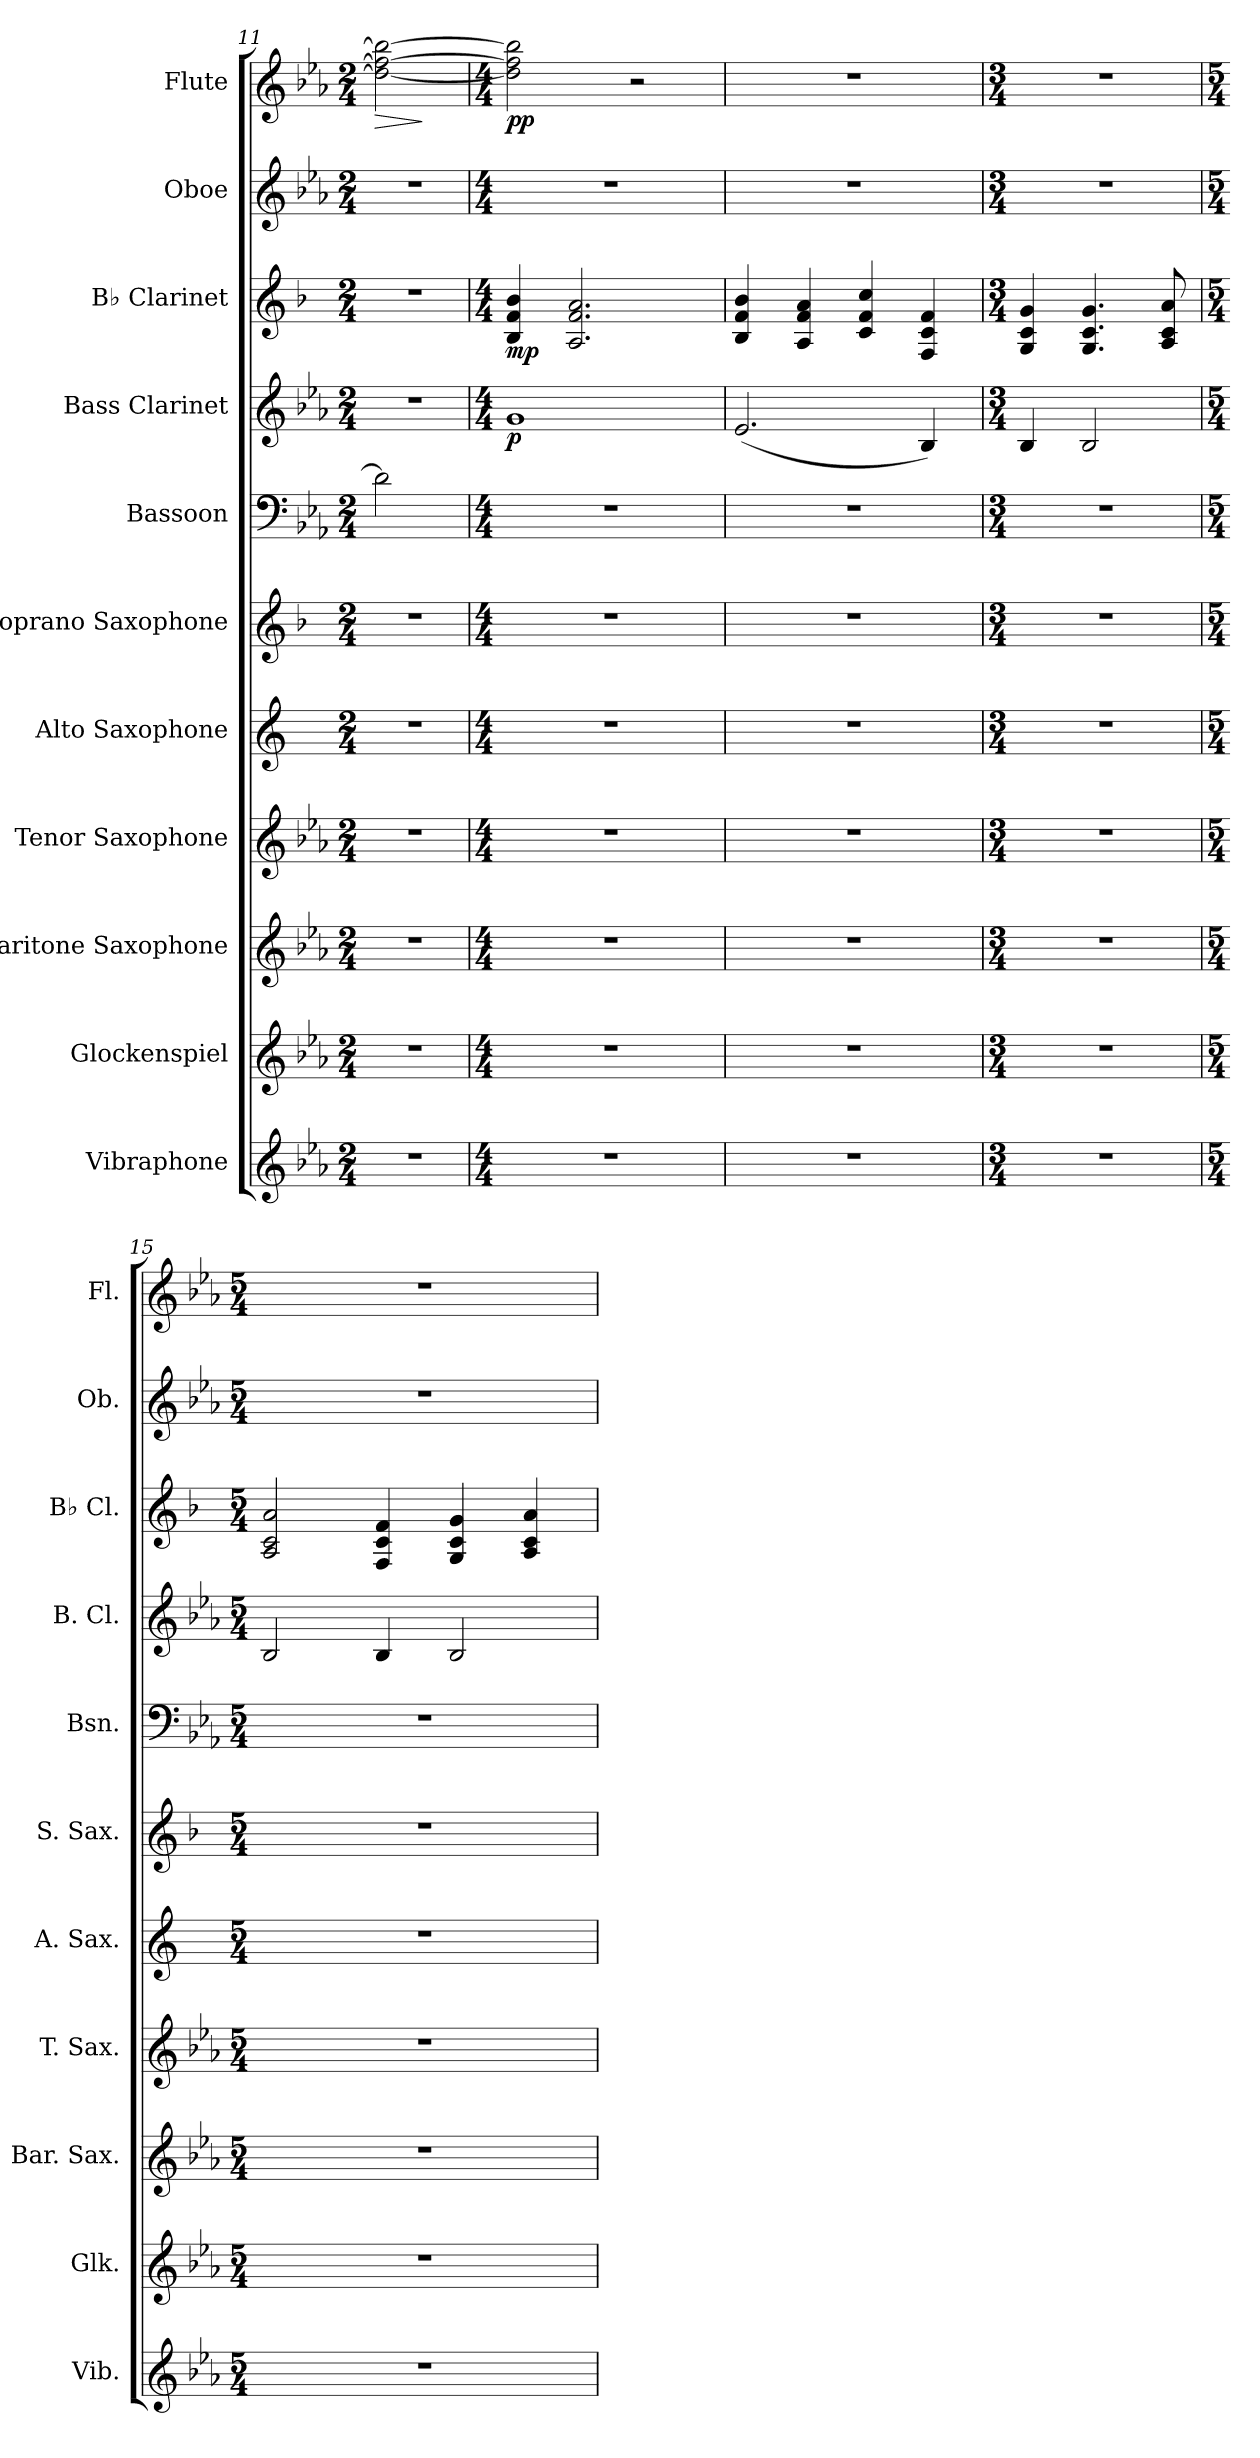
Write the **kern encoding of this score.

**kern	**kern	**kern	**kern	**kern	**kern	**kern	**kern	**dynam	**kern	**dynam	**kern	**kern	**dynam
*part11	*part10	*part9	*part8	*part7	*part6	*part5	*part4	*part4	*part3	*part3	*part2	*part1	*part1
*staff11	*staff10	*staff9	*staff8	*staff7	*staff6	*staff5	*staff4	*staff4	*staff3	*staff3	*staff2	*staff1	*staff1
*I"Vibraphone	*I"Glockenspiel	*I"Baritone Saxophone	*I"Tenor Saxophone	*I"Alto Saxophone	*I"Soprano Saxophone	*I"Bassoon	*I"Bass Clarinet	*	*I"B♭ Clarinet	*	*I"Oboe	*I"Flute	*
*I'Vib.	*I'Glk.	*I'Bar. Sax.	*I'T. Sax.	*I'A. Sax.	*I'S. Sax.	*I'Bsn.	*I'B. Cl.	*	*I'B♭ Cl.	*	*I'Ob.	*I'Fl.	*
*clefG2	*clefG2	*clefG2	*clefG2	*clefG2	*clefG2	*clefF4	*clefG2	*	*clefG2	*	*clefG2	*clefG2	*
*	*ITrd-14c-24	*ITrd12c21	*ITrd8c14	*ITrd5c9	*ITrd1c2	*	*ITrd8c14	*	*ITrd1c2	*	*	*	*
*k[b-e-a-]	*k[b-e-a-]	*k[b-e-a-]	*k[b-e-a-]	*k[b-e-a-]	*k[b-e-a-]	*k[b-e-a-]	*k[b-e-a-]	*	*k[b-e-a-]	*	*k[b-e-a-]	*k[b-e-a-]	*
*M2/4	*M2/4	*M2/4	*M2/4	*M2/4	*M2/4	*M2/4	*M2/4	*	*M2/4	*	*M2/4	*M2/4	*
=11	=11	=11	=11	=11	=11	=11	=11	=11	=11	=11	=11	=11	=11
!	!	!	!	!	!	!	!	!	!	!	!	!	!LO:HP:b
2r	2r	2r	2r	2r	2r	2d\]	2r	.	2r	.	2r	2dd\_ 2ff\_ 2bb-\_	>
.	.	.	.	.	.	.	.	.	.	.	.	.	]
=12	=12	=12	=12	=12	=12	=12	=12	=12	=12	=12	=12	=12	=12
*M4/4	*M4/4	*M4/4	*M4/4	*M4/4	*M4/4	*M4/4	*M4/4	*	*M4/4	*	*M4/4	*M4/4	*
!	!	!	!	!	!	!	!	!LO:DY:b	!	!LO:DY:b	!	!	!LO:DY:b
1r	1r	1r	1r	1r	1r	1r	1G	p	4A-/ 4e-/ 4a-/	mp	1r	2dd\] 2ff\] 2bb-\]	pp
.	.	.	.	.	.	.	.	.	2.G/ 2.e-/ 2.g/	.	.	.	.
.	.	.	.	.	.	.	.	.	.	.	.	2r	.
=13	=13	=13	=13	=13	=13	=13	=13	=13	=13	=13	=13	=13	=13
1r	1r	1r	1r	1r	1r	1r	(2.E-/	.	4A-/ 4e-/ 4a-/	.	1r	1r	.
.	.	.	.	.	.	.	.	.	4G/ 4e-/ 4g/	.	.	.	.
.	.	.	.	.	.	.	.	.	4B-/ 4e-/ 4b-/	.	.	.	.
.	.	.	.	.	.	.	4BB-/)	.	4E-/ 4B-/ 4e-/	.	.	.	.
=14	=14	=14	=14	=14	=14	=14	=14	=14	=14	=14	=14	=14	=14
*M3/4	*M3/4	*M3/4	*M3/4	*M3/4	*M3/4	*M3/4	*M3/4	*	*M3/4	*	*M3/4	*M3/4	*
2.r	2.r	2.r	2.r	2.r	2.r	2.r	4BB-/	.	4F/ 4B-/ 4f/	.	2.r	2.r	.
.	.	.	.	.	.	.	2BB-/	.	4.F/ 4.B-/ 4.f/	.	.	.	.
.	.	.	.	.	.	.	.	.	8G/ 8B-/ 8g/	.	.	.	.
=15	=15	=15	=15	=15	=15	=15	=15	=15	=15	=15	=15	=15	=15
*M5/4	*M5/4	*M5/4	*M5/4	*M5/4	*M5/4	*M5/4	*M5/4	*	*M5/4	*	*M5/4	*M5/4	*
4%5r	4%5r	4%5r	4%5r	4%5r	4%5r	4%5r	2BB-/	.	2G/ 2B-/ 2g/	.	4%5r	4%5r	.
.	.	.	.	.	.	.	4BB-/	.	4E-/ 4B-/ 4e-/	.	.	.	.
.	.	.	.	.	.	.	2BB-/	.	4F/ 4B-/ 4f/	.	.	.	.
.	.	.	.	.	.	.	.	.	4G/ 4B-/ 4g/	.	.	.	.
=	=	=	=	=	=	=	=	=	=	=	=	=	=
*-	*-	*-	*-	*-	*-	*-	*-	*-	*-	*-	*-	*-	*-
